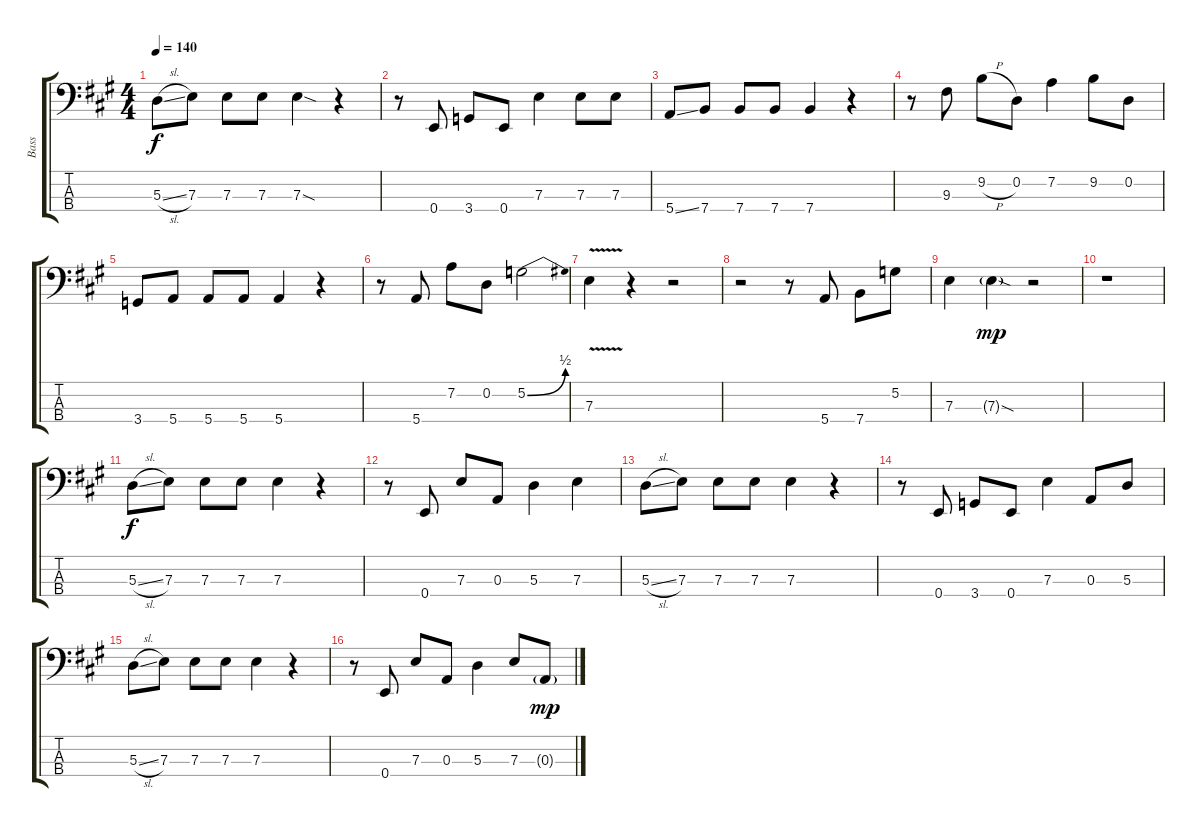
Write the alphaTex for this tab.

\track ("Bass" "Bass") {instrument electricbassfinger}
\staff {score tabs}
\tuning (G2 D2 A1 E1) {hide}
\ts (4 4)
\tempo 140
\clef f4
\ks a
5.3{sl}.8{dy f} 7.3.8 7.3.8 7.3.8 7.3{sod}.4 r.4 |
r.8 0.4.8 3.4.8 0.4.8 7.3.4 7.3.8 7.3.8 |
5.4{ss}.8 7.4.8 7.4.8 7.4.8 7.4.4 r.4 |
r.8 9.3.8 9.2{h}.8 0.2.8 7.2.4 9.2.8 0.2.8 |
3.4.8 5.4.8 5.4.8 5.4.8 5.4.4 r.4 |
r.8 5.4.8 7.2.8 0.2.8 5.2{be (bend 0 0 60 2)}.2 |
7.3{v}.4 r.4 r.2 |
r.2 r.8 5.4.8 7.4.8 5.2.8 |
7.3.4 7.3{sod g}.4{dy mp} r.2 |
r.1 |
5.3{sl}.8{dy f} 7.3.8 7.3.8 7.3.8 7.3.4 r.4 |
r.8 0.4.8 7.3.8 0.3.8 5.3.4 7.3.4 |
5.3{sl}.8 7.3.8 7.3.8 7.3.8 7.3.4 r.4 |
r.8 0.4.8 3.4.8 0.4.8 7.3.4 0.3.8 5.3.8 |
5.3{sl}.8 7.3.8 7.3.8 7.3.8 7.3.4 r.4 |
r.8 0.4.8 7.3.8 0.3.8 5.3.4 7.3.8 0.3{g}.8{dy mp}
